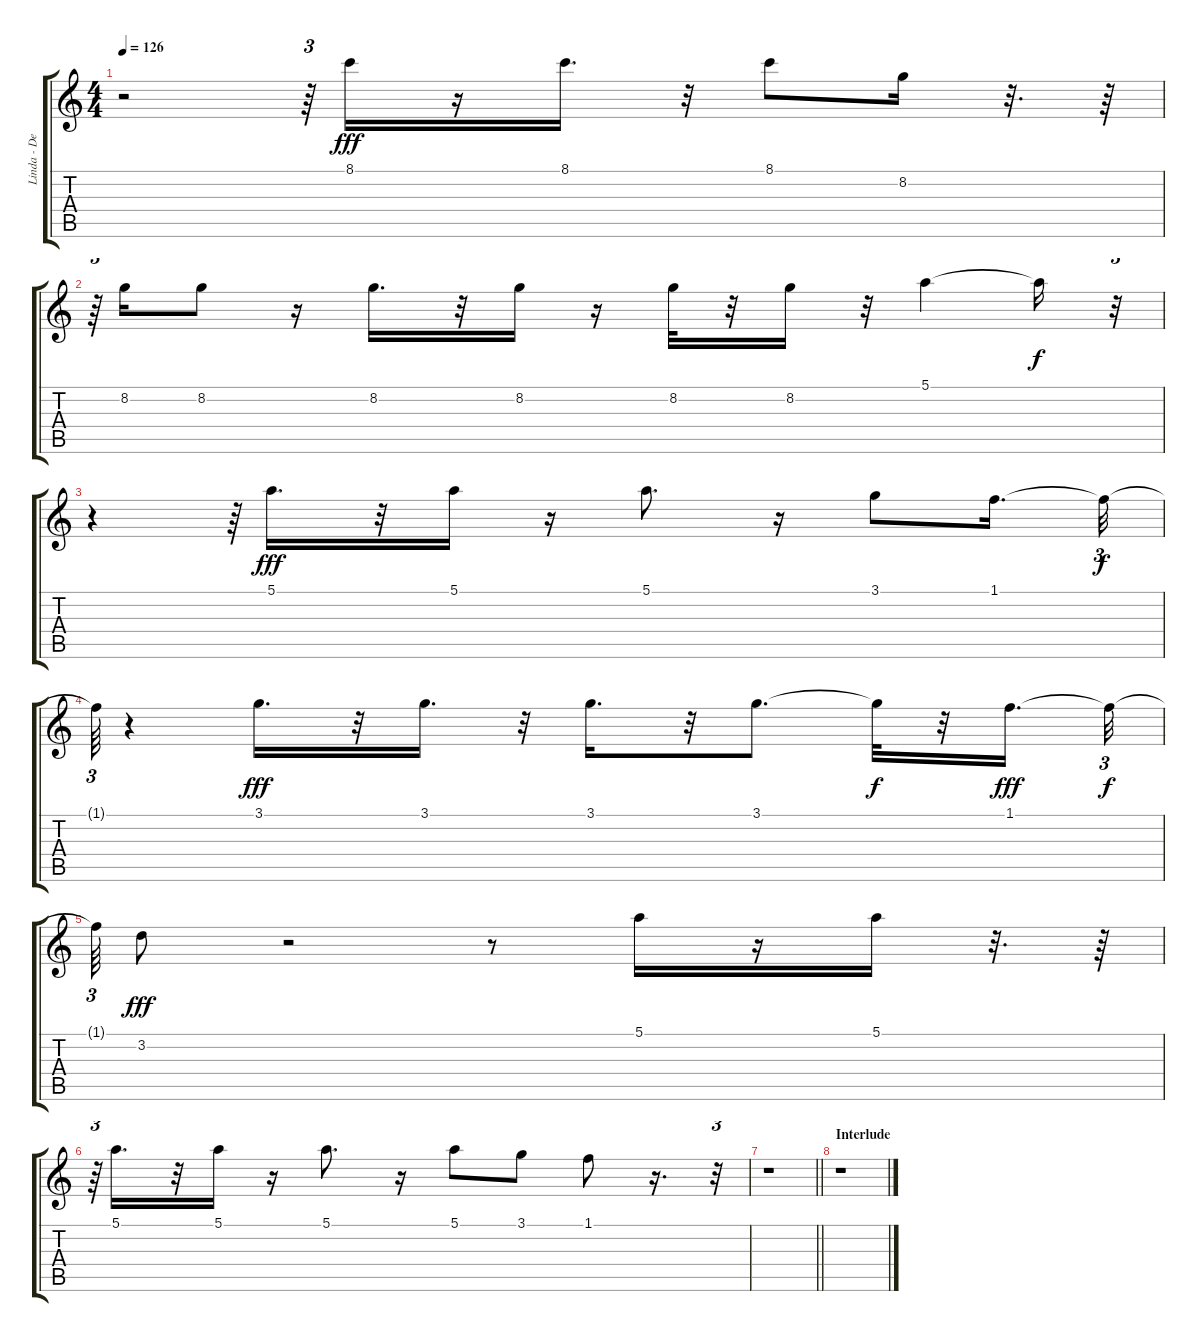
\track ("Linda - Denny - Paul Vocals" "Linda - De") {instrument electricguitarjazz}
\staff {score tabs}
\tuning (E4 B3 G3 D3 A2 E2) {hide}
\ts (4 4)
\tempo 126
\clef g2
\ks c
r.2{dy fff} r.64{tu (3 2)} 8.1.16 r.16 8.1.16{d} r.32 8.1.8 8.2.16 r.32{d} r.64 |
r.64{tu (3 2)} 8.2.16 8.2.8 r.16 8.2.16{d} r.32 8.2.16 r.16 8.2.32 r.32 8.2.16 r.32 5.1.4 5.1{t}.16{dy f} r.32{tu (3 2)} |
r.4 r.64{tu (3 2)} 5.1.16{d dy fff} r.32 5.1.16 r.16 5.1.8{d} r.16 3.1.8 1.1.16{d} 1.1{t}.32{tu (3 2) dy f} |
1.1{t}.64{tu (3 2)} r.4 3.1.16{d dy fff} r.32 3.1.16{d} r.32 3.1.16{d} r.32 3.1.8{d} 3.1{t}.32{dy f} r.32 1.1.16{d dy fff} 1.1{t}.32{tu (3 2) dy f} |
1.1{t}.64{tu (3 2)} 3.2.8{dy fff} r.2 r.8 5.1.16 r.16 5.1.16 r.32{d} r.64 |
r.64{tu (3 2)} 5.1.16{d} r.32 5.1.16 r.16 5.1.8{d} r.16 5.1.8 3.1.8 1.1.8 r.16{d} r.32{tu (3 2)} |
\barLineRight lightlight
r.1 |
\section ("" "Interlude")
r.1
